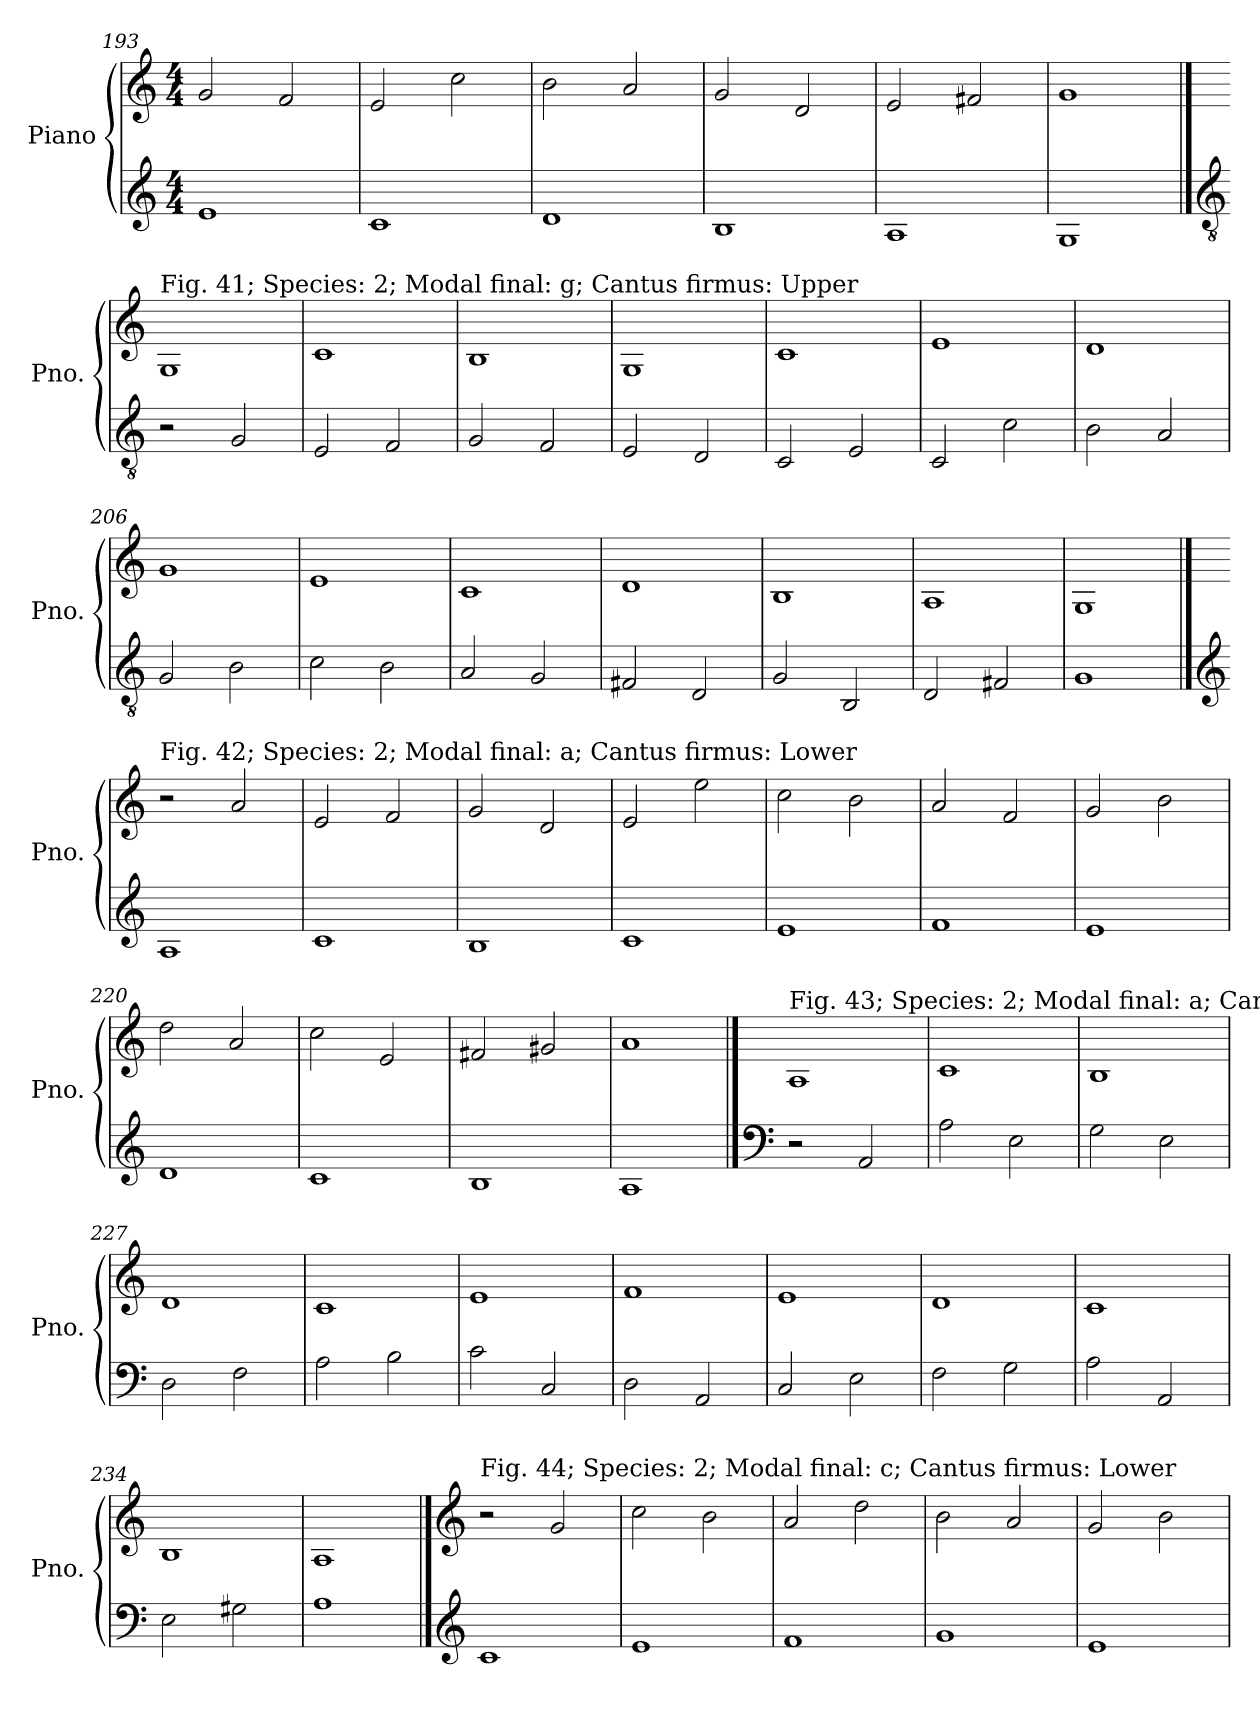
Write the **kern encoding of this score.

**kern	**kern
*part1	*part1
*staff2	*staff1
*I"Piano	*
*I'Pno.	*
*clefG2	*clefG2
*k[]	*k[]
*M4/4	*M4/4
=193	=193
1e	2g/
.	2f/
=194	=194
1c	2e/
.	2cc\
=195	=195
1d	2b\
.	2a/
=196	=196
1B	2g/
.	2d/
=197	=197
1A	2e/
.	2f#X/
=198	=198
1G	1g
!!LO:LB:g=z
==199	==199
*clefGv2	*
!	!LO:TX:a:t=Fig. 41; Species&colon; 2; Modal final&colon; g; Cantus firmus&colon; Upper
2r	1G
2G/	.
=200	=200
2E/	1c
2F/	.
=201	=201
2G/	1B
2F/	.
=202	=202
2E/	1G
2D/	.
=203	=203
2C/	1c
2E/	.
=204	=204
2C/	1e
2c\	.
=205	=205
2B\	1d
2A/	.
=206	=206
2G/	1g
2B\	.
=207	=207
2c\	1e
2B\	.
=208	=208
2A/	1c
2G/	.
=209	=209
2F#X/	1d
2D/	.
=210	=210
2G/	1B
2BB/	.
=211	=211
2D/	1A
2F#X/	.
=212	=212
1G	1G
!!LO:LB:g=z
==213	==213
*clefG2	*
!	!LO:TX:a:t=Fig. 42; Species&colon; 2; Modal final&colon; a; Cantus firmus&colon; Lower
1A	2r
.	2a/
=214	=214
1c	2e/
.	2f/
=215	=215
1B	2g/
.	2d/
=216	=216
1c	2e/
.	2ee\
=217	=217
1e	2cc\
.	2b\
=218	=218
1f	2a/
.	2f/
=219	=219
1e	2g/
.	2b\
=220	=220
1d	2dd\
.	2a/
=221	=221
1c	2cc\
.	2e/
=222	=222
1B	2f#X/
.	2g#X/
=223	=223
1A	1a
!!LO:LB:g=z
==224	==224
*clefF4	*
!	!LO:TX:a:t=Fig. 43; Species&colon; 2; Modal final&colon; a; Cantus firmus&colon; Upper
2r	1A
2AA/	.
=225	=225
2A\	1c
2E\	.
=226	=226
2G\	1B
2E\	.
=227	=227
2D\	1d
2F\	.
=228	=228
2A\	1c
2B\	.
=229	=229
2c\	1e
2C/	.
=230	=230
2D\	1f
2AA/	.
=231	=231
2C/	1e
2E\	.
=232	=232
2F\	1d
2G\	.
=233	=233
2A\	1c
2AA/	.
=234	=234
2E\	1B
2G#X\	.
=235	=235
1A	1A
!!LO:LB:g=z
==236	==236
*clefG2	*clefG2
!	!LO:TX:a:t=Fig. 44; Species&colon; 2; Modal final&colon; c; Cantus firmus&colon; Lower
1c	2r
.	2g/
=237	=237
1e	2cc\
.	2b\
=238	=238
1f	2a/
.	2dd\
=239	=239
1g	2b\
.	2a/
=240	=240
1e	2g/
.	2b\
=	=
*-	*-
